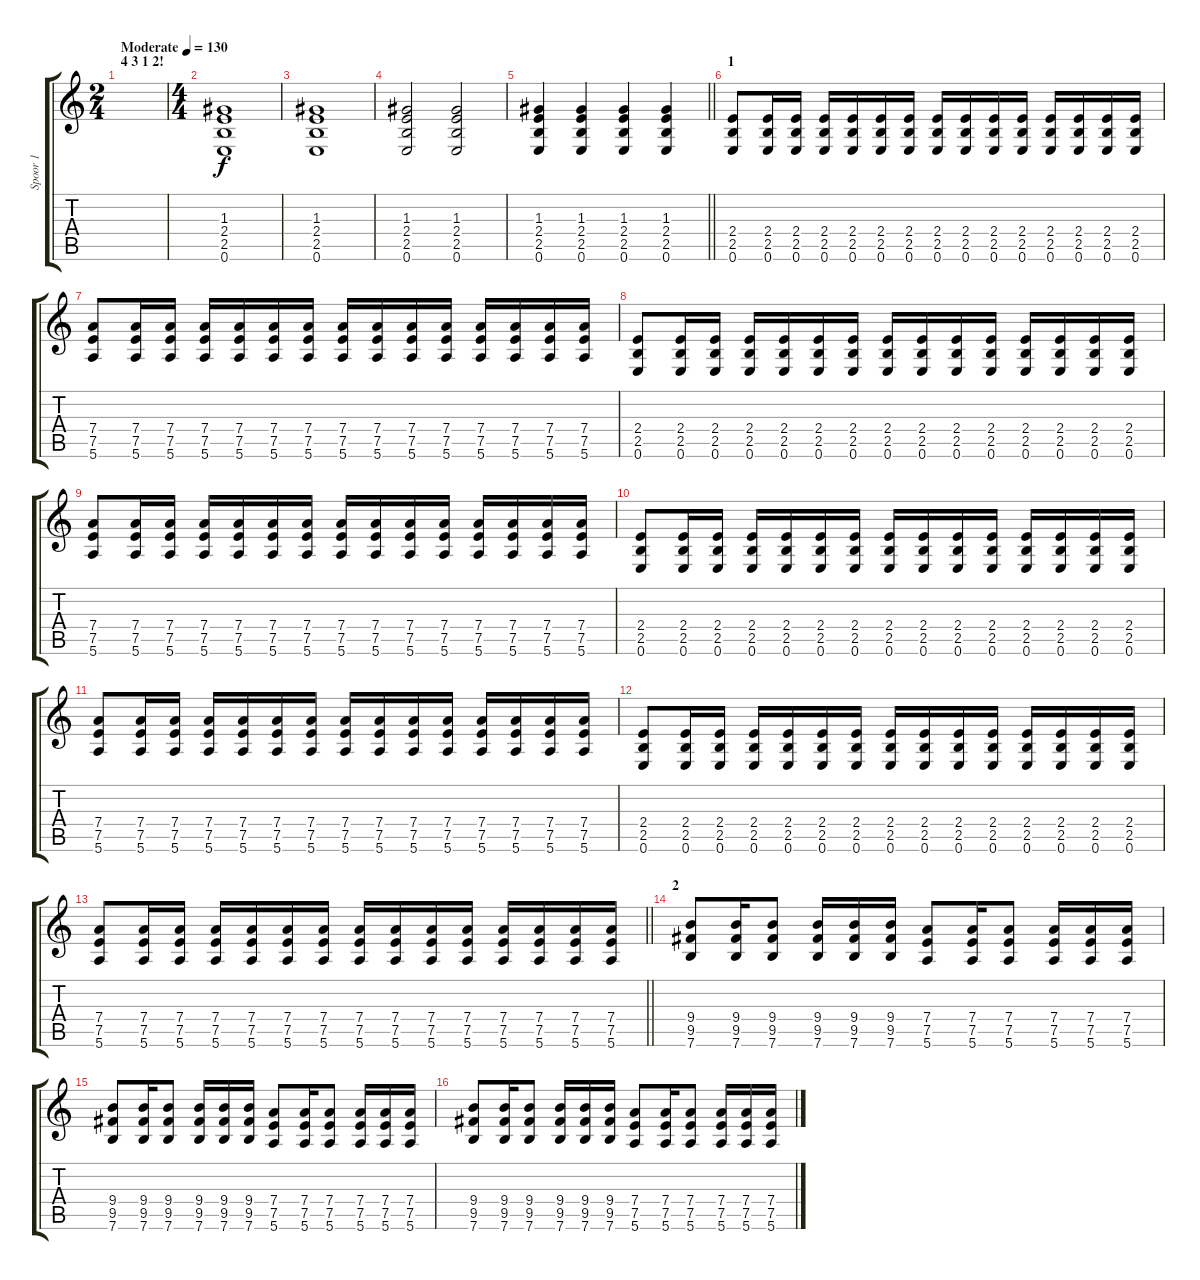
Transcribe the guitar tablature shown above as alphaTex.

\track ("Spoor 1" "Spoor 1") {instrument overdrivenguitar}
\staff {score tabs}
\tuning (E4 B3 G3 D3 A2 E2) {hide}
\ts (2 4)
\section ("" "4 3 1 2!")
\tempo (130 "Moderate")
\clef g2
\ks c
|
\ts (4 4)
(1.3 2.4 2.5 0.6).1 |
(1.3 2.4 2.5 0.6).1 |
(1.3 2.4 2.5 0.6).2 (1.3 2.4 2.5 0.6).2 |
\barLineRight lightlight
(1.3 2.4 2.5 0.6).4 (1.3 2.4 2.5 0.6).4 (1.3 2.4 2.5 0.6).4 (1.3 2.4 2.5 0.6).4 |
\section ("" "1")
(2.4 2.5 0.6).8 (2.4 2.5 0.6).16 (2.4 2.5 0.6).16 (2.4 2.5 0.6).16 (2.4 2.5 0.6).16 (2.4 2.5 0.6).16 (2.4 2.5 0.6).16 (2.4 2.5 0.6).16 (2.4 2.5 0.6).16 (2.4 2.5 0.6).16 (2.4 2.5 0.6).16 (2.4 2.5 0.6).16 (2.4 2.5 0.6).16 (2.4 2.5 0.6).16 (2.4 2.5 0.6).16 |
(7.4 7.5 5.6).8 (7.4 7.5 5.6).16 (7.4 7.5 5.6).16 (7.4 7.5 5.6).16 (7.4 7.5 5.6).16 (7.4 7.5 5.6).16 (7.4 7.5 5.6).16 (7.4 7.5 5.6).16 (7.4 7.5 5.6).16 (7.4 7.5 5.6).16 (7.4 7.5 5.6).16 (7.4 7.5 5.6).16 (7.4 7.5 5.6).16 (7.4 7.5 5.6).16 (7.4 7.5 5.6).16 |
(2.4 2.5 0.6).8 (2.4 2.5 0.6).16 (2.4 2.5 0.6).16 (2.4 2.5 0.6).16 (2.4 2.5 0.6).16 (2.4 2.5 0.6).16 (2.4 2.5 0.6).16 (2.4 2.5 0.6).16 (2.4 2.5 0.6).16 (2.4 2.5 0.6).16 (2.4 2.5 0.6).16 (2.4 2.5 0.6).16 (2.4 2.5 0.6).16 (2.4 2.5 0.6).16 (2.4 2.5 0.6).16 |
(7.4 7.5 5.6).8 (7.4 7.5 5.6).16 (7.4 7.5 5.6).16 (7.4 7.5 5.6).16 (7.4 7.5 5.6).16 (7.4 7.5 5.6).16 (7.4 7.5 5.6).16 (7.4 7.5 5.6).16 (7.4 7.5 5.6).16 (7.4 7.5 5.6).16 (7.4 7.5 5.6).16 (7.4 7.5 5.6).16 (7.4 7.5 5.6).16 (7.4 7.5 5.6).16 (7.4 7.5 5.6).16 |
(2.4 2.5 0.6).8 (2.4 2.5 0.6).16 (2.4 2.5 0.6).16 (2.4 2.5 0.6).16 (2.4 2.5 0.6).16 (2.4 2.5 0.6).16 (2.4 2.5 0.6).16 (2.4 2.5 0.6).16 (2.4 2.5 0.6).16 (2.4 2.5 0.6).16 (2.4 2.5 0.6).16 (2.4 2.5 0.6).16 (2.4 2.5 0.6).16 (2.4 2.5 0.6).16 (2.4 2.5 0.6).16 |
(7.4 7.5 5.6).8 (7.4 7.5 5.6).16 (7.4 7.5 5.6).16 (7.4 7.5 5.6).16 (7.4 7.5 5.6).16 (7.4 7.5 5.6).16 (7.4 7.5 5.6).16 (7.4 7.5 5.6).16 (7.4 7.5 5.6).16 (7.4 7.5 5.6).16 (7.4 7.5 5.6).16 (7.4 7.5 5.6).16 (7.4 7.5 5.6).16 (7.4 7.5 5.6).16 (7.4 7.5 5.6).16 |
(2.4 2.5 0.6).8 (2.4 2.5 0.6).16 (2.4 2.5 0.6).16 (2.4 2.5 0.6).16 (2.4 2.5 0.6).16 (2.4 2.5 0.6).16 (2.4 2.5 0.6).16 (2.4 2.5 0.6).16 (2.4 2.5 0.6).16 (2.4 2.5 0.6).16 (2.4 2.5 0.6).16 (2.4 2.5 0.6).16 (2.4 2.5 0.6).16 (2.4 2.5 0.6).16 (2.4 2.5 0.6).16 |
\barLineRight lightlight
(7.4 7.5 5.6).8 (7.4 7.5 5.6).16 (7.4 7.5 5.6).16 (7.4 7.5 5.6).16 (7.4 7.5 5.6).16 (7.4 7.5 5.6).16 (7.4 7.5 5.6).16 (7.4 7.5 5.6).16 (7.4 7.5 5.6).16 (7.4 7.5 5.6).16 (7.4 7.5 5.6).16 (7.4 7.5 5.6).16 (7.4 7.5 5.6).16 (7.4 7.5 5.6).16 (7.4 7.5 5.6).16 |
\section ("" "2")
(9.4 9.5 7.6).8 (9.4 9.5 7.6).16 (9.4 9.5 7.6).8 (9.4 9.5 7.6).16 (9.4 9.5 7.6).16 (9.4 9.5 7.6).16 (7.4 7.5 5.6).8 (7.4 7.5 5.6).16 (7.4 7.5 5.6).8 (7.4 7.5 5.6).16 (7.4 7.5 5.6).16 (7.4 7.5 5.6).16 |
(9.4 9.5 7.6).8 (9.4 9.5 7.6).16 (9.4 9.5 7.6).8 (9.4 9.5 7.6).16 (9.4 9.5 7.6).16 (9.4 9.5 7.6).16 (7.4 7.5 5.6).8 (7.4 7.5 5.6).16 (7.4 7.5 5.6).8 (7.4 7.5 5.6).16 (7.4 7.5 5.6).16 (7.4 7.5 5.6).16 |
(9.4 9.5 7.6).8 (9.4 9.5 7.6).16 (9.4 9.5 7.6).8 (9.4 9.5 7.6).16 (9.4 9.5 7.6).16 (9.4 9.5 7.6).16 (7.4 7.5 5.6).8 (7.4 7.5 5.6).16 (7.4 7.5 5.6).8 (7.4 7.5 5.6).16 (7.4 7.5 5.6).16 (7.4 7.5 5.6).16
